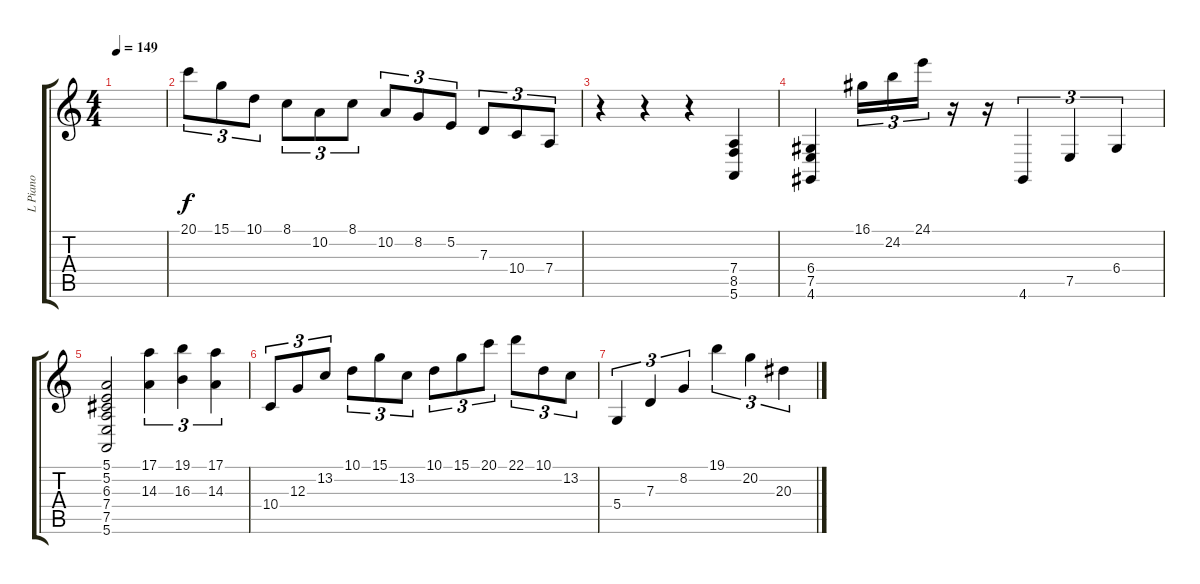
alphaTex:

\track ("L Piano" "L Piano") {instrument acousticgrandpiano}
\staff {score tabs}
\tuning (E4 B3 G3 D3 A2 E2) {hide}
\ts (4 4)
\tempo 149
\clef g2
\ks c
|
20.1.8{tu (3 2)} 15.1.8{tu (3 2)} 10.1.8{tu (3 2)} 8.1.8{tu (3 2)} 10.2.8{tu (3 2)} 8.1.8{tu (3 2)} 10.2.8{tu (3 2)} 8.2.8{tu (3 2)} 5.2.8{tu (3 2)} 7.3.8{tu (3 2)} 10.4.8{tu (3 2)} 7.4.8{tu (3 2)} |
r.4 r.4 r.4 (7.4 8.5 5.6).4 |
(6.4 7.5 4.6).4 16.1.16{tu (3 2)} 24.2.16{tu (3 2)} 24.1.16{tu (3 2)} r.16 r.16 4.6.4{tu (3 2)} 7.5.4{tu (3 2)} 6.4.4{tu (3 2)} |
(5.1 5.2 6.3 7.4 7.5 5.6).2 (17.1 14.3).4{tu (3 2)} (19.1 16.3).4{tu (3 2)} (17.1 14.3).4{tu (3 2)} |
10.4.8{tu (3 2)} 12.3.8{tu (3 2)} 13.2.8{tu (3 2)} 10.1.8{tu (3 2)} 15.1.8{tu (3 2)} 13.2.8{tu (3 2)} 10.1.8{tu (3 2)} 15.1.8{tu (3 2)} 20.1.8{tu (3 2)} 22.1.8{tu (3 2)} 10.1.8{tu (3 2)} 13.2.8{tu (3 2)} |
5.4.4{tu (3 2)} 7.3.4{tu (3 2)} 8.2.4{tu (3 2)} 19.1.4{tu (3 2)} 20.2.4{tu (3 2)} 20.3.4{tu (3 2)}
